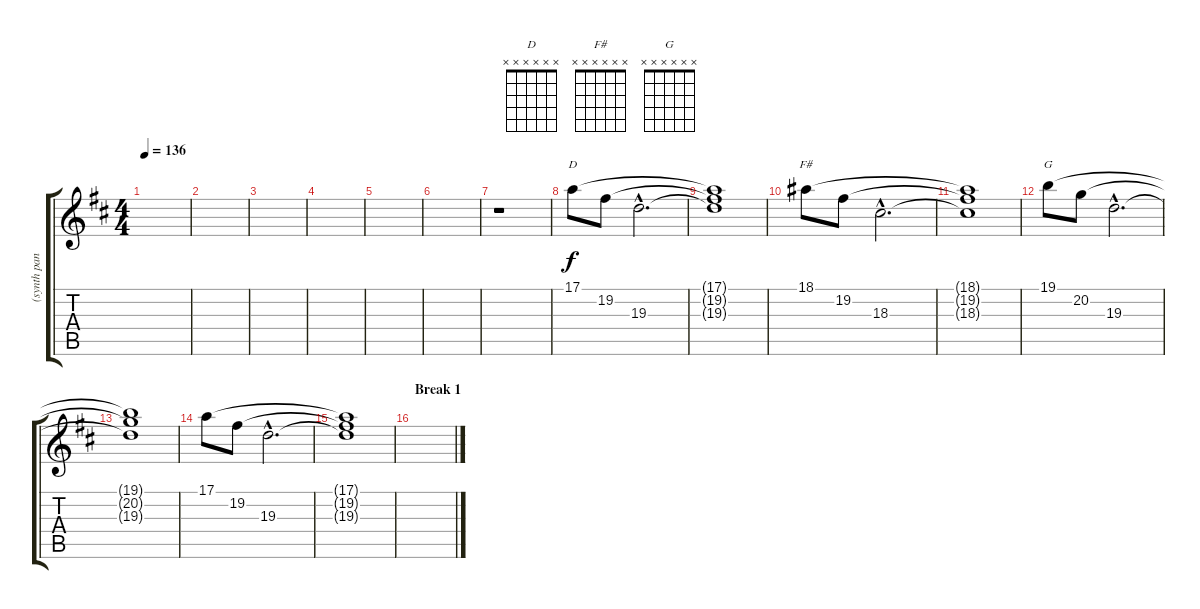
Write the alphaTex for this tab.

\track ("(synth panning fx)" "(synth pan") {instrument pad3polysynth}
\staff {score tabs}
\tuning (E4 B3 G3 D3 A2 E2) {hide}
\chord ("D" x x x x x x)
\chord ("F#" x x x x x x)
\chord ("G" x x x x x x)
\ts (4 4)
\tempo 136
\clef g2
\ks d
|
|
|
|
|
|
r.1 |
17.1.8{ch "D" volume 7} 19.2.8{volume 9} 19.3{hac}.2{d volume 11} |
(17.1{t} 19.2{t} 19.3{t}).1{volume 11} |
18.1.8{ch "F#" volume 7} 19.2.8{volume 9} 18.3{hac}.2{d volume 11} |
(18.1{t} 19.2{t} 18.3{t}).1{volume 11} |
19.1.8{ch "G" volume 7} 20.2.8{volume 9} 19.3{hac}.2{d volume 11} |
(19.1{t} 20.2{t} 19.3{t}).1{volume 11} |
17.1.8{volume 7} 19.2.8{volume 9} 19.3{hac}.2{d volume 11} |
(17.1{t} 19.2{t} 19.3{t}).1 |
\section ("" "Break 1")
